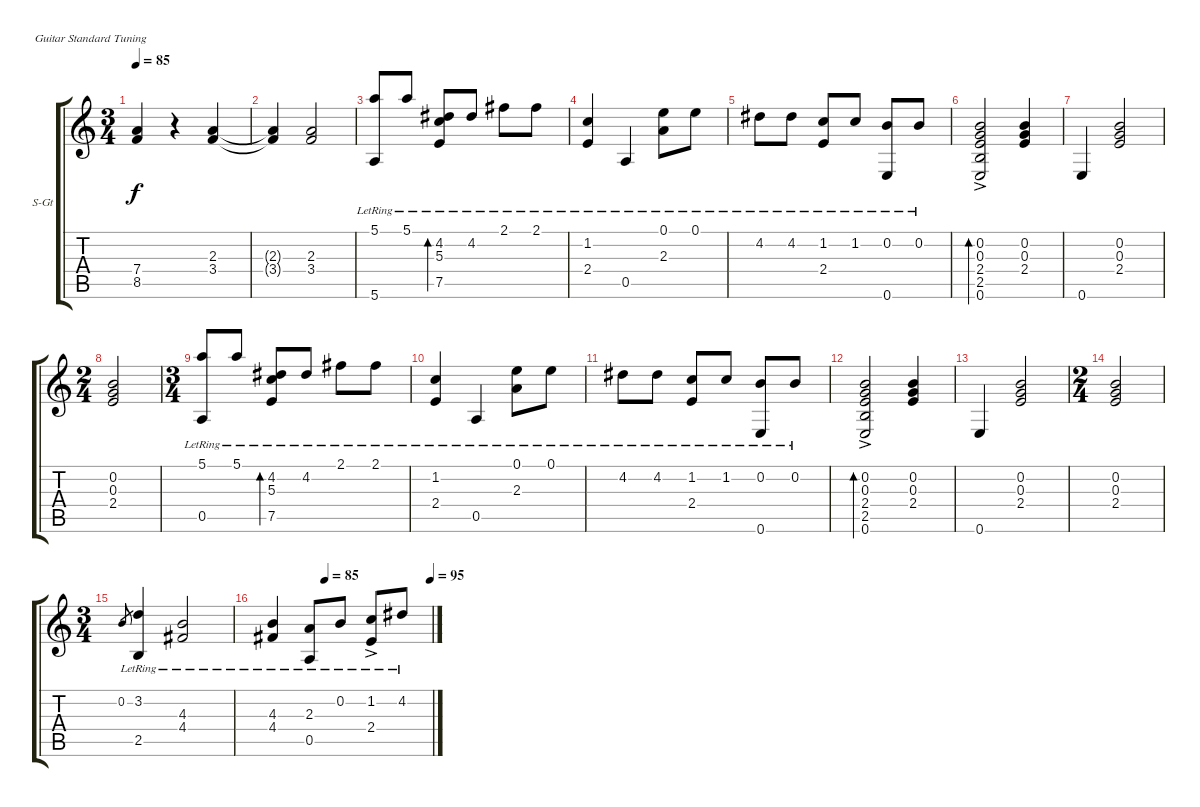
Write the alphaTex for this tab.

\defaultSystemsLayout 4
\bracketExtendMode groupsimilarinstruments
\firstSystemTrackNameOrientation horizontal
\otherSystemsTrackNameOrientation horizontal
\track ("Steel Guitar" "S-Gt") {instrument acousticguitarsteel}
\staff {score tabs}
\tuning (E4 B3 G3 D3 A2 E2)
\ts (3 4)
\tempo 85
\clef g2
\scale
0.333333
\ks c
(8.5 7.4).4{dy f} r.4 (3.4 2.3).4 |
\scale
0.333333 (3.4{t} 2.3{t}).4 (3.4 2.3).2 |
\scale
0.333333 (5.1{lr} 5.6{lr}).8 5.1{lr}.8 (4.2{lr} 5.3{lr} 7.5{lr}).8{bd 125} 4.2{lr}.8 2.1{lr}.8 2.1{lr}.8 |
\scale
0.333333 (2.4{lr} 1.2{lr}).4 0.5{lr}.4 (2.3{lr} 0.1{lr}).8 0.1{lr}.8 |
\scale
0.333333 4.2{lr}.8 4.2{lr}.8 (2.4{lr} 1.2{lr}).8 1.2{lr}.8 (0.2{lr} 0.6{lr}).8 0.2{lr}.8 |
\scale
0.257261 (2.4 0.3 0.2{ac} 0.6 2.5).2{bd 123} (2.4 0.3 0.2).4 |
\scale
0.257261 0.6.4 (2.4 0.3 0.2).2 |
\ts (2 4)
\scale
0.485477 (2.4 0.3 0.2).2 |
\ts (3 4)
\scale
0.485477 (5.1{lr} 0.5{lr}).8 5.1{lr}.8 (4.2{lr} 5.3{lr} 7.5{lr}).8{bd 125} 4.2{lr}.8 2.1{lr}.8 2.1{lr}.8 |
\scale
0.257261 (2.4{lr} 1.2{lr}).4 0.5{lr}.4 (2.3{lr} 0.1{lr}).8 0.1{lr}.8 |
\scale
0.257261 4.2{lr}.8 4.2{lr}.8 (2.4{lr} 1.2{lr}).8 1.2{lr}.8 (0.2{lr} 0.6{lr}).8 0.2{lr}.8 |
\scale
0.257261 (2.4 0.3 0.2{ac} 0.6 2.5).2{bd 123} (2.4 0.3 0.2).4 |
\scale
0.257261 0.6.4 (2.4 0.3 0.2).2 |
\ts (2 4)
\scale
0.485477 (2.4 0.3 0.2).2 |
\ts (3 4)
\scale
0.485477 0.2.8{gr} (3.2{lr} 2.5{lr}).4 (4.4{lr} 4.3{lr}).2 |
\tempo (85 0.333333)
\tempo (95 0.99375)
\scale
0.257261 (4.4{lr} 4.3{lr}).4 (2.3{lr} 0.5{lr}).8 0.2{lr}.8 (1.2{lr} 2.4{ac lr}).8 4.2{lr}.8
